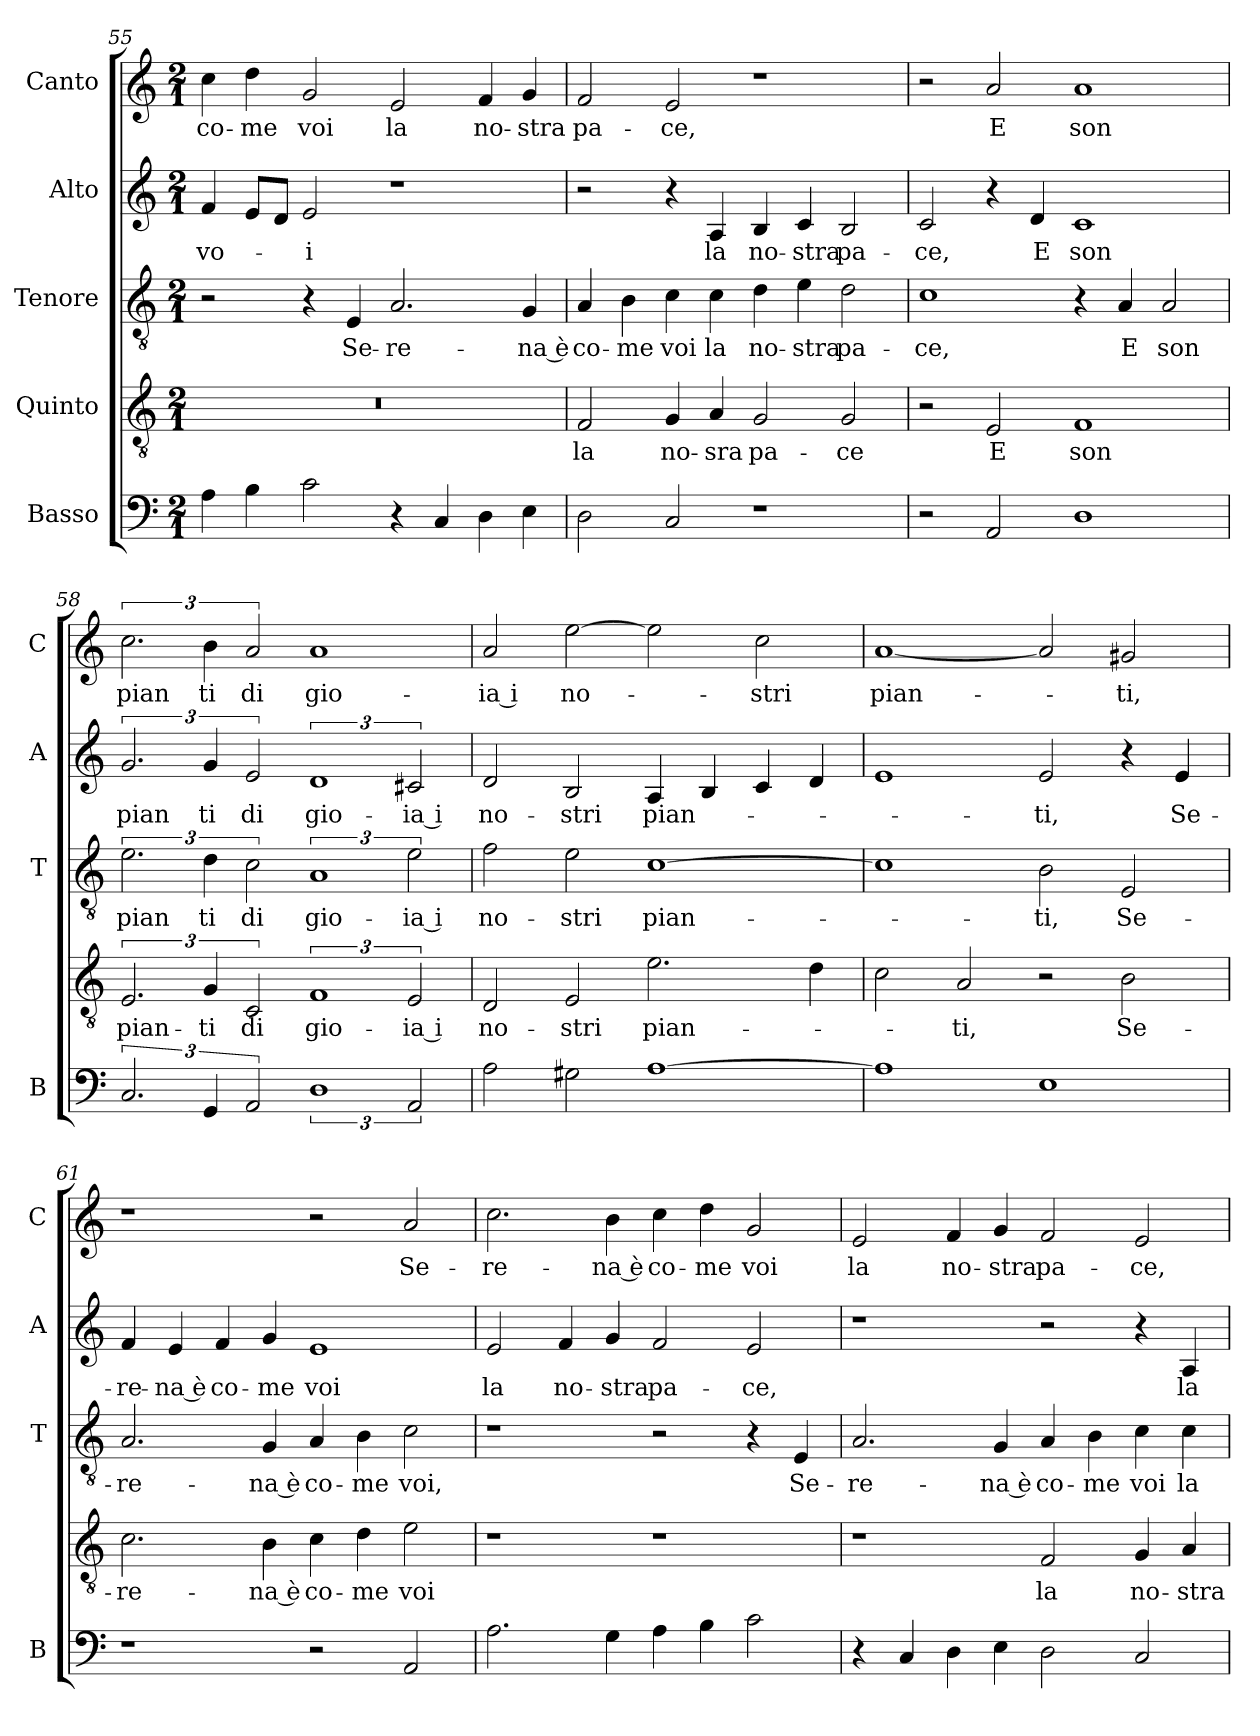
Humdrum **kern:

**kern	**kern	**text	**kern	**text	**kern	**text	**kern	**text
*part5	*part4	*part4	*part3	*part3	*part2	*part2	*part1	*part1
*staff5	*staff4	*staff4	*staff3	*staff3	*staff2	*staff2	*staff1	*staff1
*I"Basso	*I"Quinto	*	*I"Tenore	*	*I"Alto	*	*I"Canto	*
*I'B	*	*	*I'T	*	*I'A	*	*I'C	*
*clefF4	*clefGv2	*	*clefGv2	*	*clefG2	*	*clefG2	*
*k[]	*k[]	*	*k[]	*	*k[]	*	*k[]	*
*M2/1	*M2/1	*	*M2/1	*	*M2/1	*	*M2/1	*
=55	=55	=55	=55	=55	=55	=55	=55	=55
4A	0r	.	2r	.	4f	vo-	4cc	co-
4B	.	.	.	.	8eL	.	4dd	-me
.	.	.	.	.	8dJ	.	.	.
2c	.	.	4r	.	2e	-i	2g	voi
.	.	.	4E	Se-	.	.	.	.
4r	.	.	2.A	-re-	1r	.	2e	la
4C	.	.	.	.	.	.	.	.
4D	.	.	.	.	.	.	4f	no-
4E	.	.	4G	-na è	.	.	4g	-stra
=56	=56	=56	=56	=56	=56	=56	=56	=56
2D	2F	la	4A	co-	2r	.	2f	pa-
.	.	.	4B	-me	.	.	.	.
2C	4G	no-	4c	voi	4r	.	2e	-ce,
.	4A	-sra	4c	la	4A	la	.	.
1r	2G	pa-	4d	no-	4B	no-	1r	.
.	.	.	4e	-stra	4c	-stra	.	.
.	2G	-ce	2d	pa-	2B	pa-	.	.
=57	=57	=57	=57	=57	=57	=57	=57	=57
2r	2r	.	1c	-ce,	2c	-ce,	2r	.
2AA	2E	E	.	.	4r	.	2a	E
.	.	.	.	.	4d	E	.	.
1D	1F	son	4r	.	1c	son	1a	son
.	.	.	4A	E	.	.	.	.
.	.	.	2A	son	.	.	.	.
=58	=58	=58	=58	=58	=58	=58	=58	=58
3.C	3.E	pian-	3.e	pian	3.g	pian	3.cc	pian
6GG	6G	-ti	6d	ti	6g	ti	6b	ti
3AA	3C	di	3c	di	3e	di	3a	di
3%2D	3%2F	gio-	3%2A	gio-	3%2d	gio-	1a	gio-
3AA	3E	-ia i	3e	-ia i	3c#X	-ia i	.	.
=59	=59	=59	=59	=59	=59	=59	=59	=59
2A	2D	no-	2f	no-	2d	no-	2a	-ia i
2G#X	2E	-stri	2e	-stri	2B	-stri	[2ee	no-
[1A	2.e	pian-	[1c	pian-	4A	pian-	2ee]	.
.	.	.	.	.	4B	.	.	.
.	.	.	.	.	4c	.	2cc	-stri
.	4d	.	.	.	4d	.	.	.
=60	=60	=60	=60	=60	=60	=60	=60	=60
1A]	2c	.	1c]	.	1e	.	[1a	pian-
.	2A	-ti,	.	.	.	.	.	.
1E	2r	.	2B	-ti,	2e	-ti,	2a]	.
.	2B	Se-	2E	Se-	4r	.	2g#X	-ti,
.	.	.	.	.	4e	Se-	.	.
=61	=61	=61	=61	=61	=61	=61	=61	=61
1r	2.c	-re-	2.A	-re-	4f	-re-	1r	.
.	.	.	.	.	4e	-na è	.	.
.	.	.	.	.	4f	co-	.	.
.	4B	-na è	4G	-na è	4g	-me	.	.
2r	4c	co-	4A	co-	1e	voi	2r	.
.	4d	-me	4B	-me	.	.	.	.
2AA	2e	voi	2c	voi,	.	.	2a	Se-
=62	=62	=62	=62	=62	=62	=62	=62	=62
2.A	1r	.	1r	.	2e	la	2.cc	-re-
.	.	.	.	.	4f	no-	.	.
4G	.	.	.	.	4g	-stra	4b	-na è
4A	1r	.	2r	.	2f	pa-	4cc	co-
4B	.	.	.	.	.	.	4dd	-me
2c	.	.	4r	.	2e	-ce,	2g	voi
.	.	.	4E	Se-	.	.	.	.
=63	=63	=63	=63	=63	=63	=63	=63	=63
4r	1r	.	2.A	-re-	1r	.	2e	la
4C	.	.	.	.	.	.	.	.
4D	.	.	.	.	.	.	4f	no-
4E	.	.	4G	-na è	.	.	4g	-stra
2D	2F	la	4A	co-	2r	.	2f	pa-
.	.	.	4B	-me	.	.	.	.
2C	4G	no-	4c	voi	4r	.	2e	-ce,
.	4A	-stra	4c	la	4A	la	.	.
=	=	=	=	=	=	=	=	=
*-	*-	*-	*-	*-	*-	*-	*-	*-
